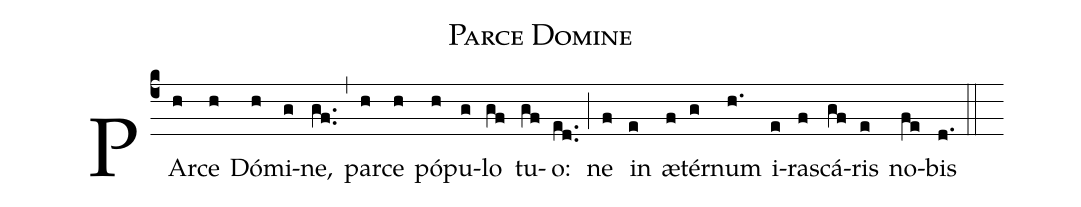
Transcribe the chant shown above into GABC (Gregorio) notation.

name:Parce Domine;
%%
(c4) PAr(h)ce(h) Dó(h)mi(g)ne,(gf..) (,)
par(h)ce(h) pó(h)pu(g)lo(gf) tu(gf)o:(ed..) (;)
ne(f) in(e) æ(f)tér(g)num(h.)
i(e)ra(f)scá(gf)ris(e) no(fe)bis(d.) (::)
